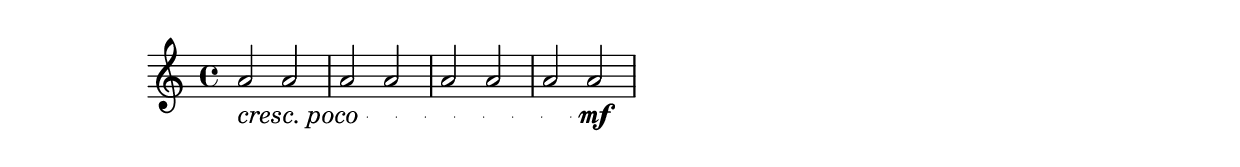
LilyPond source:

\version "2.11.47"
\header {
  lsrtags = "rhythms,tweaks-and-overrides"
  texidoc = "
The text used for crescendos and decrescendos can be
changed by modifying the context properties @code{crescendoText}
and @code{decrescendoText}.  The style of the spanner line can
be changed by modifying the @code{'style} property of
@code{DynamicTextSpanner}.  The default value is
@code{'hairpin}, and other possible values include
@code{'line}, @code{'dashed-line}, and
@code{'dotted-line}:
"
  doctitle = "Changing text and spanner styles for text dynamics"
}

\relative c'' {
  \set crescendoText = \markup { \italic { cresc. poco } }
  \set crescendoSpanner = #'text
  \override DynamicTextSpanner #'style = #'dotted-line
  a2\< a
  a2 a
  a2 a
  a2 a\mf
}
